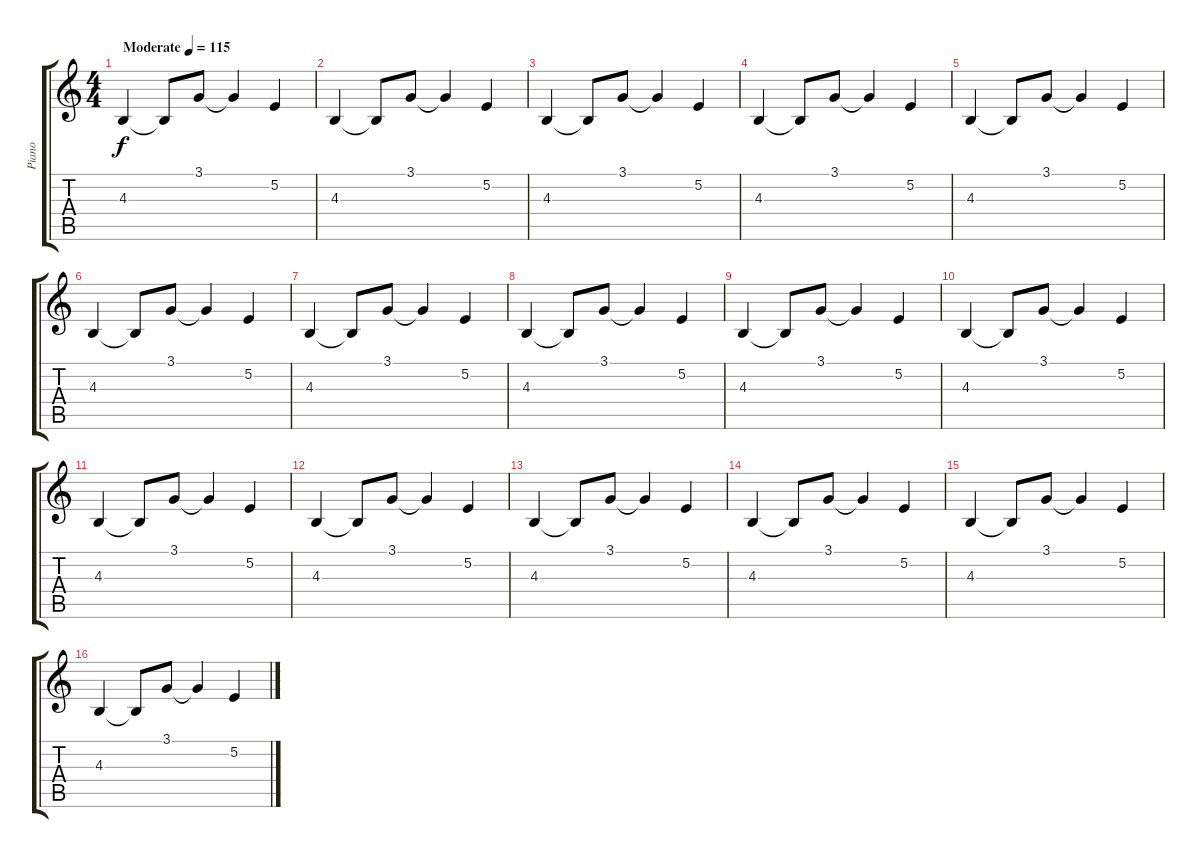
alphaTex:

\track ("Piano" "Piano") {instrument electricgrandpiano}
\staff {score tabs}
\tuning (E4 B3 G3 D3 A2 E2) {hide}
\ts (4 4)
\tempo (115 "Moderate")
\clef g2
\ks c
4.3.4{dy f instrument electricgrandpiano} 4.3{t}.8 3.1.8 3.1{t}.4 5.2.4 |
4.3.4 4.3{t}.8 3.1.8 3.1{t}.4 5.2.4 |
4.3.4 4.3{t}.8 3.1.8 3.1{t}.4 5.2.4 |
4.3.4 4.3{t}.8 3.1.8 3.1{t}.4 5.2.4 |
4.3.4 4.3{t}.8 3.1.8 3.1{t}.4 5.2.4 |
4.3.4 4.3{t}.8 3.1.8 3.1{t}.4 5.2.4 |
4.3.4 4.3{t}.8 3.1.8 3.1{t}.4 5.2.4 |
4.3.4 4.3{t}.8 3.1.8 3.1{t}.4 5.2.4 |
4.3.4 4.3{t}.8 3.1.8 3.1{t}.4 5.2.4 |
4.3.4 4.3{t}.8 3.1.8 3.1{t}.4 5.2.4 |
4.3.4 4.3{t}.8 3.1.8 3.1{t}.4 5.2.4 |
4.3.4 4.3{t}.8 3.1.8 3.1{t}.4 5.2.4 |
4.3.4 4.3{t}.8 3.1.8 3.1{t}.4 5.2.4 |
4.3.4 4.3{t}.8 3.1.8 3.1{t}.4 5.2.4 |
4.3.4 4.3{t}.8 3.1.8 3.1{t}.4 5.2.4 |
4.3.4 4.3{t}.8 3.1.8 3.1{t}.4 5.2.4
